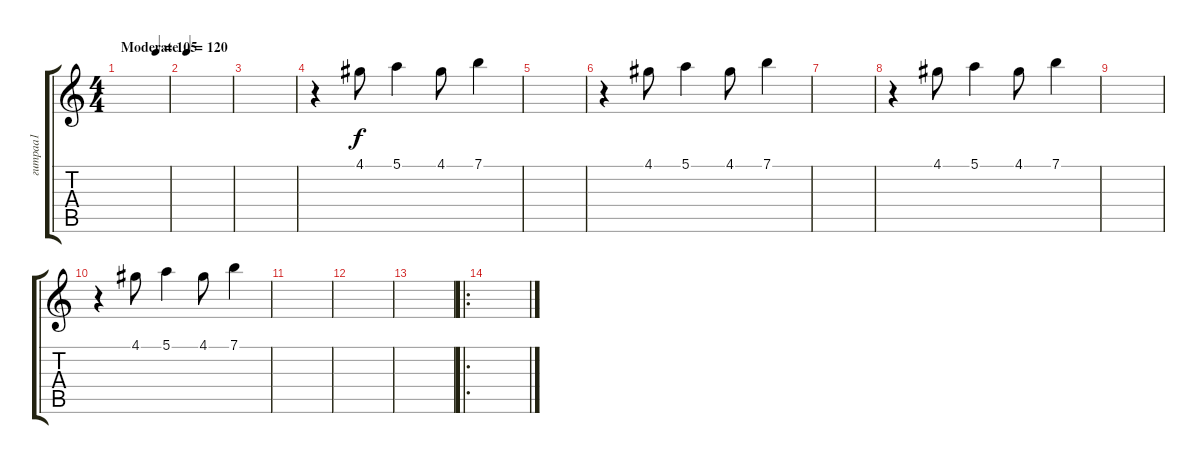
\track ("гитраа1" "гитраа1") {instrument electricguitarclean}
\staff {score tabs}
\tuning (E4 B3 G3 D3 A2 E2) {hide}
\ts (4 4)
\tempo (120 "Moderate")
\tempo (105 0.75)
\tempo (120 "Moderate")
\clef g2
\ks c
|
|
|
r.4 4.1.8 5.1.4 4.1.8 7.1.4 |
|
r.4 4.1.8 5.1.4 4.1.8 7.1.4 |
|
r.4 4.1.8 5.1.4 4.1.8 7.1.4 |
|
r.4 4.1.8 5.1.4 4.1.8 7.1.4 |
|
|
|
\ro
